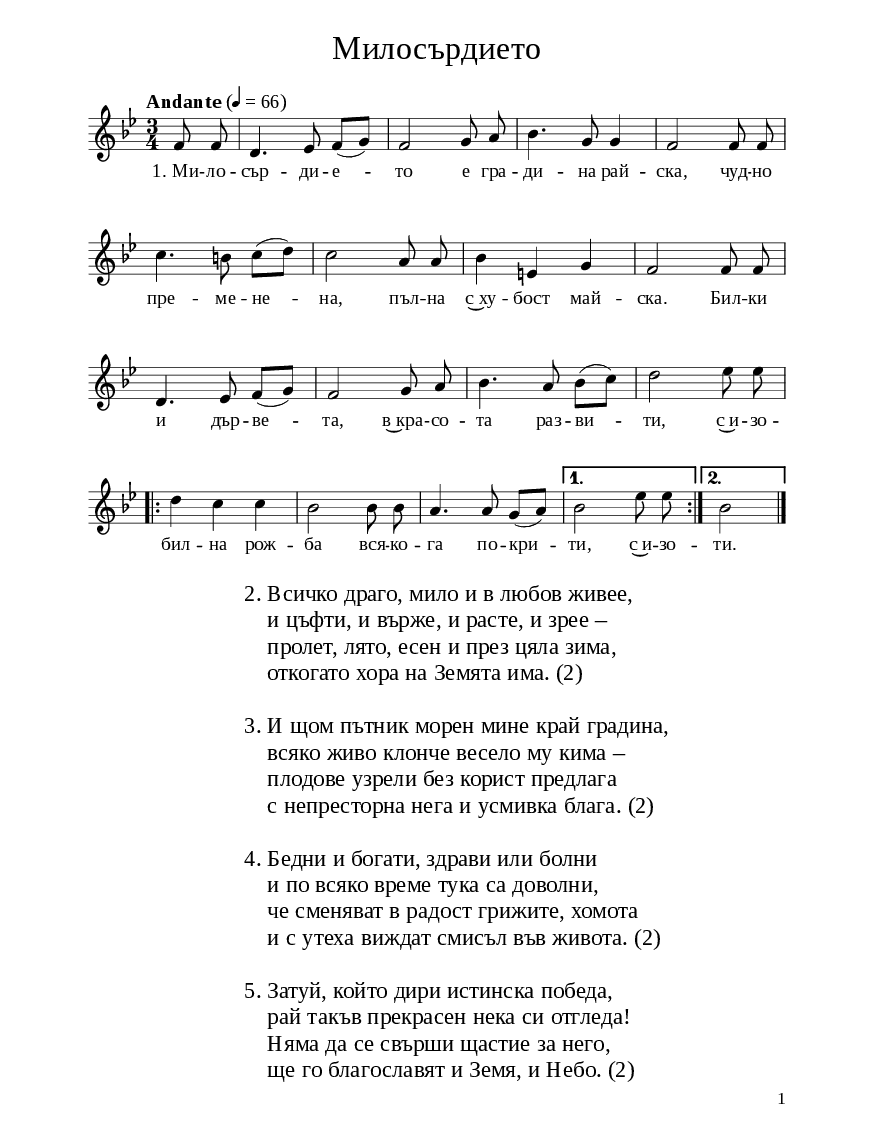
\version "2.24.4"

% include paper part and global functions
\include "include/globals.ily"

\bookpart {
  \label #'ref038
  \tocItem \markup "Милосърдието"
  \include "include/bookpart-paper.ily"
  \score {
    \include "include/score-layout.ily"

    \new Voice \absolute {
      \clef treble
      \key bes \major
      \time 3/4
      \tempoFunc "Andante" 4 "66"
      \autoBeamOff
      \partial 4
      \autoBeamOff
      f'8 f'8 | d'4. es'8 f' ([ g' ]) |  f'2 g'8 a' |  bes'4. g'8 g'4 |  f'2 f'8 f' \break |
      c''4. b'8 c'' ([ d'' ]) |c''2 a'8 a' | bes'4 e' g' | f'2 f'8 f' \break |
      d'4. es'8 f' ([ g' ]) | f'2 g'8 a' | bes'4. a'8 bes' ([ c'' ]) | d''2 es''8 es'' \break
      \repeat volta 2 {d''4 c'' c'' bes'2 bes'8 bes' | a'4. a'8 g' ( [a'] ) |}
      \alternative { { bes'2 es''8 es'' } {  bes'2 \bar "|." \break } }
    }


    \addlyrics {
      "1. Ми-" -- ло -- сър -- ди -- е -- то е гра -- ди -- на рай --
      ска, чуд -- но пре -- ме -- не -- на, пъл -- на
      с~ху -- бост май -- ска. Бил -- ки и дър -- ве --
      та, "в~кра-" -- со -- та раз -- ви -- ти, с~и -- зо
      -- бил -- на рож -- ба вся -- ко -- га по -- кри
      -- ти, с~и -- зо -- ти.
    }

    \header {
      title = \titleFunc #'ref_desc_2 "Милосърдието" "Milosărdieto"
    }

    \midi{}

  } % score



  \markup \abs-fontsize #11 {
    \hspace #20
    \override #`(baseline-skip . ,bgCoupletBaselineSkip)
    \column {
      \line {2. Всичко драго, мило и в любов живее,}

      \line {"   "и цъфти, и върже, и расте, и зрее  –}

      \line {"   "пролет, лято, есен и през цяла зима,}

      \line {"   "откогато хора на Земята има. (2)}
      \line {"   "}

      \line {3. И щом пътник морен мине край градина,}

      \line {"   "всяко живо клонче весело му кима –}

      \line {"   "плодове узрели без корист предлага}

      \line {"   "с непресторна нега и усмивка блага. (2)}
      \line {"   "}

      \line {4. Бедни и богати, здрави или болни }

      \line {"   "и по всяко време тука са доволни, }

      \line {"   "че сменяват в радост грижите, хомота }

      \line {"   " и с утеха виждат смисъл във живота. (2) }
      \line {"   "}

      \line {5. Затуй, който дири истинска победа,}

      \line {"   "рай такъв прекрасен нека си отгледа!}

      \line {"   "Няма да се свърши щастие за него,}

      \line {"   "ще го благославят и Земя, и Небо. (2)}



    }


  } % markup



} % bookpart
